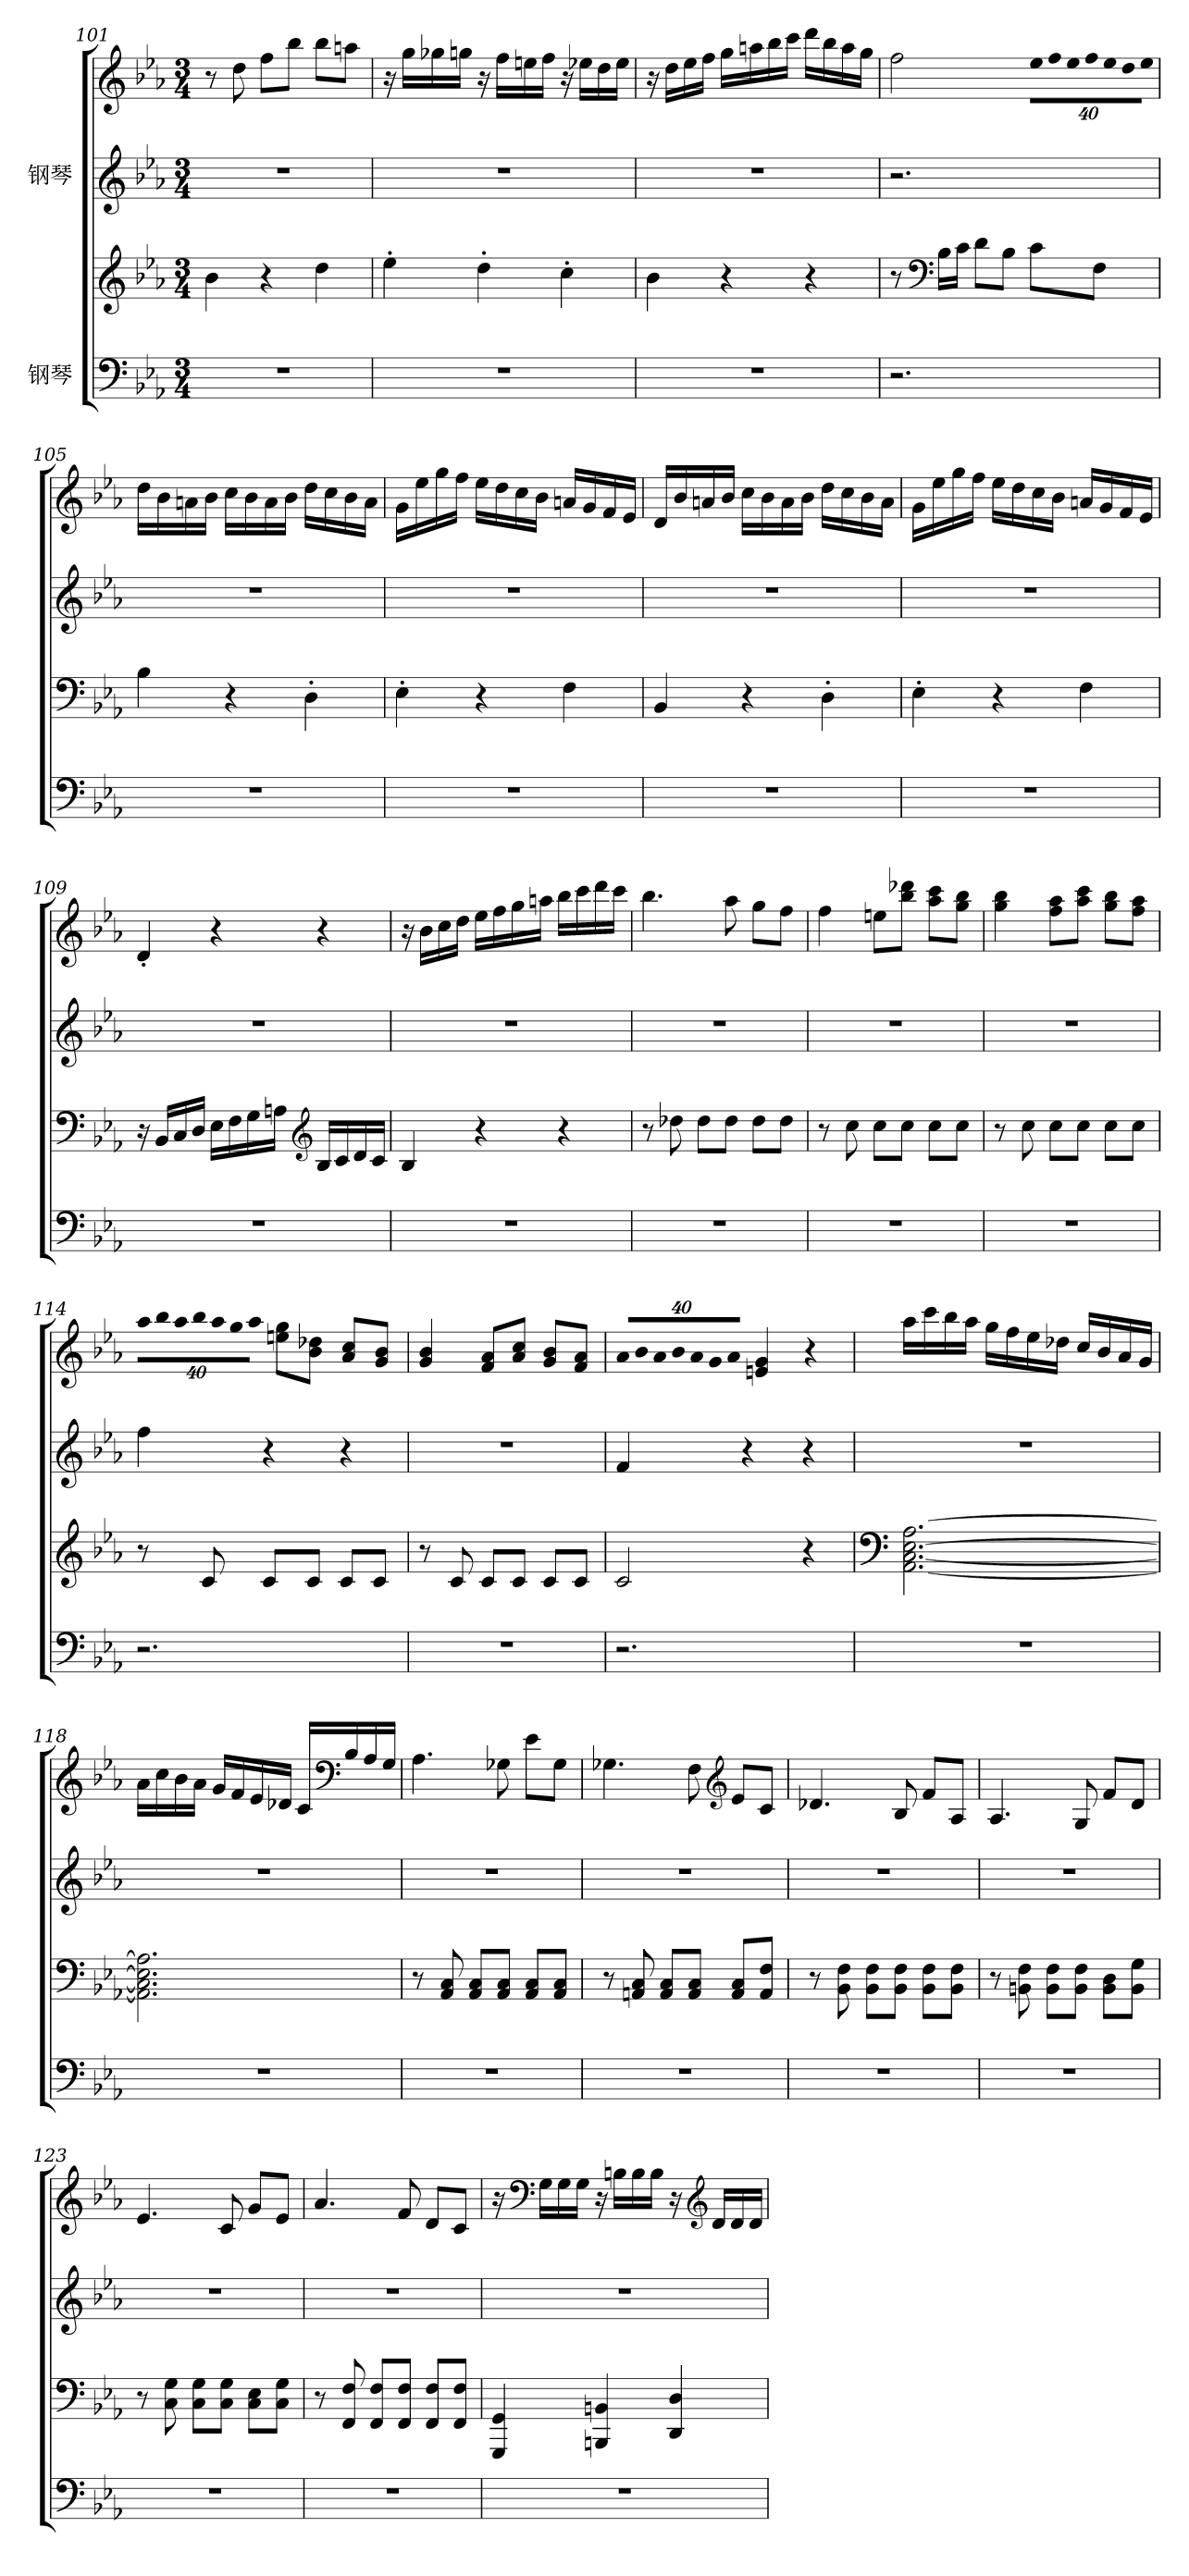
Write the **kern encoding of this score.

**kern	**kern	**kern	**kern
*part2	*part2	*part1	*part1
*staff4	*staff3	*staff2	*staff1
*I"钢琴	*	*I"钢琴	*
*clefF4	*clefG2	*clefG2	*clefG2
*k[b-e-a-]	*k[b-e-a-]	*k[b-e-a-]	*k[b-e-a-]
*M3/4	*M3/4	*M3/4	*M3/4
=101	=101	=101	=101
2.r	4b-\	2.r	8r
.	.	.	8dd\
.	4r	.	8ff\L
.	.	.	8bb-\J
.	4dd\	.	8bb-\L
.	.	.	8aan\J
!!LO:PB:g=z
=102	=102	=102	=102
2.r	4ee-'\	2.r	16r
.	.	.	16gg\LL
.	.	.	16gg-X\
.	.	.	16ggn\JJ
.	4dd'\	.	16r
.	.	.	16ff\LL
.	.	.	16een\
.	.	.	16ff\JJ
.	4cc'\	.	16r
.	.	.	16ee-X\LL
.	.	.	16dd\
.	.	.	16ee-\JJ
=103	=103	=103	=103
2.r	4b-\	2.r	16r
.	.	.	16dd\LL
.	.	.	16ee-\
.	.	.	16ff\JJ
.	4r	.	16gg\LL
.	.	.	16aan\
.	.	.	16bb-\
.	.	.	16ccc\JJ
.	4r	.	16ddd\LL
.	.	.	16bb-\
.	.	.	16aa\
.	.	.	16gg\JJ
!!LO:LB:g=z
=104	=104	=104	=104
2.r	8r	2.r	2ff\
*	*clefF4	*	*
.	16B-\LL	.	.
.	16c\JJ	.	.
.	8d\L	.	.
.	8B-\J	.	.
*	*	*	*Xbrackettup
!	!	!	!LO:N:vis=32
.	8c\L	.	640%23ee-\LLL
!	!	!	!LO:N:vis=32
.	.	.	640%23ff\
!	!	!	!LO:N:vis=32
.	.	.	640%23ee-\
!	!	!	!LO:N:vis=32
.	.	.	640%23ff\
.	8F\J	.	.
!	!	!	!LO:N:vis=32
.	.	.	640%23ee-\
!	!	!	!LO:N:vis=32
.	.	.	640%23dd\
!	!	!	!LO:N:vis=32
.	.	.	640%23ee-\JJJ
640ryy	640ryy	640ryy	.
=105	=105	=105	=105
2.r	4B-\	2.r	16dd\LL
.	.	.	16b-\
.	.	.	16an\
.	.	.	16b-\JJ
.	4r	.	16cc\LL
.	.	.	16b-\
.	.	.	16a\
.	.	.	16b-\JJ
.	4D'\	.	16dd\LL
.	.	.	16cc\
.	.	.	16b-\
.	.	.	16a\JJ
=106	=106	=106	=106
2.r	4E-'\	2.r	16g\LL
.	.	.	16ee-\
.	.	.	16gg\
.	.	.	16ff\JJ
.	4r	.	16ee-\LL
.	.	.	16dd\
.	.	.	16cc\
.	.	.	16b-\JJ
.	4F\	.	16an/LL
.	.	.	16g/
.	.	.	16f/
.	.	.	16e-/JJ
!!LO:LB:g=z
=107	=107	=107	=107
2.r	4BB-/	2.r	16d/LL
.	.	.	16b-/
.	.	.	16an/
.	.	.	16b-/JJ
.	4r	.	16cc\LL
.	.	.	16b-\
.	.	.	16a\
.	.	.	16b-\JJ
.	4D'\	.	16dd\LL
.	.	.	16cc\
.	.	.	16b-\
.	.	.	16a\JJ
=108	=108	=108	=108
2.r	4E-'\	2.r	16g\LL
.	.	.	16ee-\
.	.	.	16gg\
.	.	.	16ff\JJ
.	4r	.	16ee-\LL
.	.	.	16dd\
.	.	.	16cc\
.	.	.	16b-\JJ
.	4F\	.	16an/LL
.	.	.	16g/
.	.	.	16f/
.	.	.	16e-/JJ
=109	=109	=109	=109
2.r	16r	2.r	4d'/
.	16BB-/LL	.	.
.	16C/	.	.
.	16D/JJ	.	.
.	16E-\LL	.	4r
.	16F\	.	.
.	16G\	.	.
.	16An\JJ	.	.
*	*clefG2	*	*
.	16B-/LL	.	4r
.	16c/	.	.
.	16d/	.	.
.	16c/JJ	.	.
!!LO:PB:g=z
=110	=110	=110	=110
2.r	4B-/	2.r	16r
.	.	.	16b-\LL
.	.	.	16cc\
.	.	.	16dd\JJ
.	4r	.	16ee-\LL
.	.	.	16ff\
.	.	.	16gg\
.	.	.	16aan\JJ
.	4r	.	16bb-\LL
.	.	.	16ccc\
.	.	.	16ddd\
.	.	.	16ccc\JJ
=111	=111	=111	=111
2.r	8r	2.r	4.bb-\
.	8dd-X\	.	.
.	8dd-\L	.	.
.	8dd-\J	.	8aa-\
.	8dd-\L	.	8gg\L
.	8dd-\J	.	8ff\J
=112	=112	=112	=112
2.r	8r	2.r	4ff\
.	8cc\	.	.
.	8cc\L	.	8een\L
.	8cc\J	.	8bb-\ 8ddd-X\J
.	8cc\L	.	8aa-\ 8ccc\L
.	8cc\J	.	8gg\ 8bb-\J
=113	=113	=113	=113
2.r	8r	2.r	4gg\ 4bb-\
.	8cc\	.	.
.	8cc\L	.	8ff\ 8aa-\L
.	8cc\J	.	8aa-\ 8ccc\J
.	8cc\L	.	8gg\ 8bb-\L
.	8cc\J	.	8ff\ 8aa-\J
!!LO:LB:g=z
=114	=114	=114	=114
!	!	!	!LO:N:vis=32
2.r	8r	4ff\	640%23aa-\LLL
!	!	!	!LO:N:vis=32
.	.	.	640%23bb-\
!	!	!	!LO:N:vis=32
.	.	.	640%23aa-\
!	!	!	!LO:N:vis=32
.	.	.	640%23bb-\
.	8c/	.	.
!	!	!	!LO:N:vis=32
.	.	.	640%23aa-\
!	!	!	!LO:N:vis=32
.	.	.	640%23gg\
!	!	!	!LO:N:vis=32
.	.	.	640%23aa-\JJJ
.	8c/L	4r	.
.	.	.	8een\ 8gg\L
.	8c/J	.	.
.	.	.	8b-\ 8dd-X\J
.	8c/L	4r	.
.	.	.	8a-/ 8cc/L
.	8c/J	.	.
.	.	.	8g/ 8b-/J
640ryy	640ryy	640ryy	.
=115	=115	=115	=115
2.r	8r	2.r	4g/ 4b-/
.	8c/	.	.
.	8c/L	.	8f/ 8a-/L
.	8c/J	.	8a-/ 8cc/J
.	8c/L	.	8g/ 8b-/L
.	8c/J	.	8f/ 8a-/J
=116	=116	=116	=116
!	!	!	!LO:N:vis=32
2.r	2c/	4f/	640%23a-/LLL
!	!	!	!LO:N:vis=32
.	.	.	640%23b-/
!	!	!	!LO:N:vis=32
.	.	.	640%23a-/
!	!	!	!LO:N:vis=32
.	.	.	640%23b-/
!	!	!	!LO:N:vis=32
.	.	.	640%23a-/
!	!	!	!LO:N:vis=32
.	.	.	640%23g/
!	!	!	!LO:N:vis=32
.	.	.	640%23a-/JJJ
.	.	4r	.
.	.	.	4en/ 4g/
.	4r	4r	.
.	.	.	4r
640ryy	640ryy	640ryy	.
!!LO:LB:g=z
=117	=117	=117	=117
*	*clefF4	*	*
2.r	[2.AA-\ [2.C\ [2.E-\ [2.A-\	2.r	16aa-\LL
.	.	.	16ccc\
.	.	.	16bb-\
.	.	.	16aa-\JJ
.	.	.	16gg\LL
.	.	.	16ff\
.	.	.	16ee-\
.	.	.	16dd-X\JJ
.	.	.	16cc/LL
.	.	.	16b-/
.	.	.	16a-/
.	.	.	16g/JJ
=118	=118	=118	=118
2.r	2.AA-\] 2.C\] 2.E-\] 2.A-\]	2.r	16a-\LL
.	.	.	16cc\
.	.	.	16b-\
.	.	.	16a-\JJ
.	.	.	16g/LL
.	.	.	16f/
.	.	.	16e-/
.	.	.	16d-X/JJ
.	.	.	16c/LL
*	*	*	*clefF4
.	.	.	16B-/
.	.	.	16A-/
.	.	.	16G/JJ
=119	=119	=119	=119
2.r	8r	2.r	4.A-\
.	8AA-/ 8C/	.	.
.	8AA-/ 8C/L	.	.
.	8AA-/ 8C/J	.	8G-X\
.	8AA-/ 8C/L	.	8e-\L
.	8AA-/ 8C/J	.	8G-\J
!!LO:PB:g=z
=120	=120	=120	=120
2.r	8r	2.r	4.G-X\
.	8AAn/ 8C/	.	.
.	8AA/ 8C/L	.	.
.	8AA/ 8C/J	.	8F\
*	*	*	*clefG2
.	8AA/ 8C/L	.	8e-/L
.	8AA/ 8F/J	.	8c/J
=121	=121	=121	=121
2.r	8r	2.r	4.d-X/
.	8BB-\ 8F\	.	.
.	8BB-\ 8F\L	.	.
.	8BB-\ 8F\J	.	8B-/
.	8BB-\ 8F\L	.	8f/L
.	8BB-\ 8F\J	.	8A-/J
=122	=122	=122	=122
2.r	8r	2.r	4.A-/
.	8BBn\ 8F\	.	.
.	8BB\ 8F\L	.	.
.	8BB\ 8F\J	.	8G/
.	8BB\ 8D\L	.	8f/L
.	8BB\ 8G\J	.	8d/J
=123	=123	=123	=123
2.r	8r	2.r	4.e-/
.	8C\ 8G\	.	.
.	8C\ 8G\L	.	.
.	8C\ 8G\J	.	8c/
.	8C\ 8E-\L	.	8g/L
.	8C\ 8G\J	.	8e-/J
=124	=124	=124	=124
2.r	8r	2.r	4.a-/
.	8FF/ 8F/	.	.
.	8FF/ 8F/L	.	.
.	8FF/ 8F/J	.	8f/
.	8FF/ 8F/L	.	8d/L
.	8FF/ 8F/J	.	8c/J
!!LO:LB:g=z
=125	=125	=125	=125
2.r	4GGG/ 4GG/	2.r	16r
*	*	*	*clefF4
.	.	.	16G\LL
.	.	.	16G\
.	.	.	16G\JJ
.	4BBBn/ 4BBn/	.	16r
.	.	.	16Bn\LL
.	.	.	16B\
.	.	.	16B\JJ
.	4DD/ 4D/	.	16r
*	*	*	*clefG2
.	.	.	16d/LL
.	.	.	16d/
.	.	.	16d/JJ
=	=	=	=
*-	*-	*-	*-
